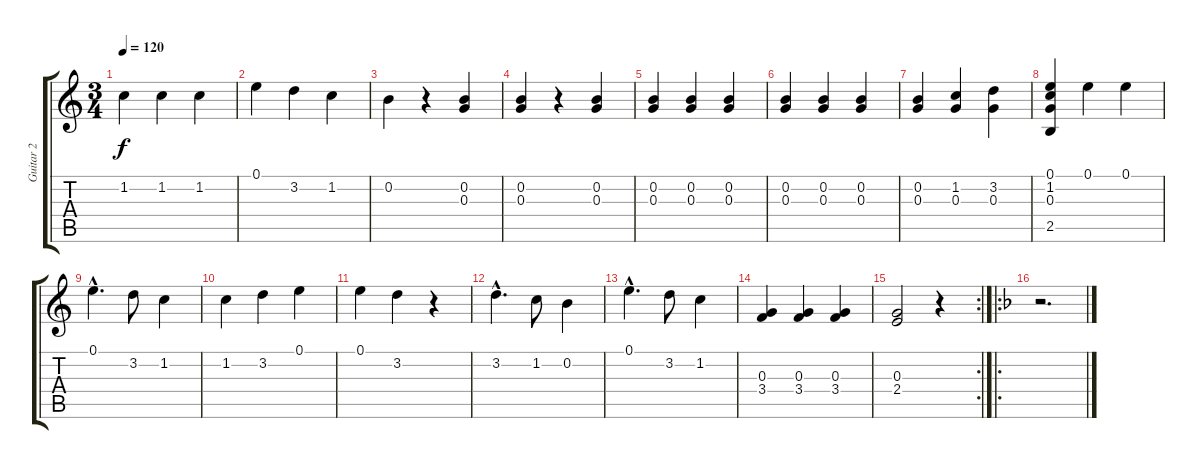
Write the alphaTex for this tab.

\track ("Guitar 2" "Guitar 2") {instrument acousticguitarnylon}
\staff {score tabs}
\tuning (E4 B3 G3 D3 A2 E2) {hide}
\ts (3 4)
\tempo 120
\clef g2
\ks c
1.2.4{dy f} 1.2.4 1.2.4 |
0.1.4 3.2.4 1.2.4 |
0.2.4 r.4 (0.2 0.3).4 |
(0.2 0.3).4 r.4 (0.2 0.3).4 |
(0.2 0.3).4 (0.2 0.3).4 (0.2 0.3).4 |
(0.2 0.3).4 (0.2 0.3).4 (0.2 0.3).4 |
(0.2 0.3).4 (1.2 0.3).4 (3.2 0.3).4 |
(0.1 1.2 0.3 2.5).4 0.1.4 0.1.4 |
0.1{hac}.4{d} 3.2.8 1.2.4 |
1.2.4 3.2.4 0.1.4 |
0.1.4 3.2.4 r.4 |
3.2{hac}.4{d} 1.2.8 0.2.4 |
0.1{hac}.4{d} 3.2.8 1.2.4 |
(0.3 3.4).4 (0.3 3.4).4 (0.3 3.4).4 |
\rc 2
(0.3 2.4).2 r.4 |
\ro
\ks f
r.2{d}
